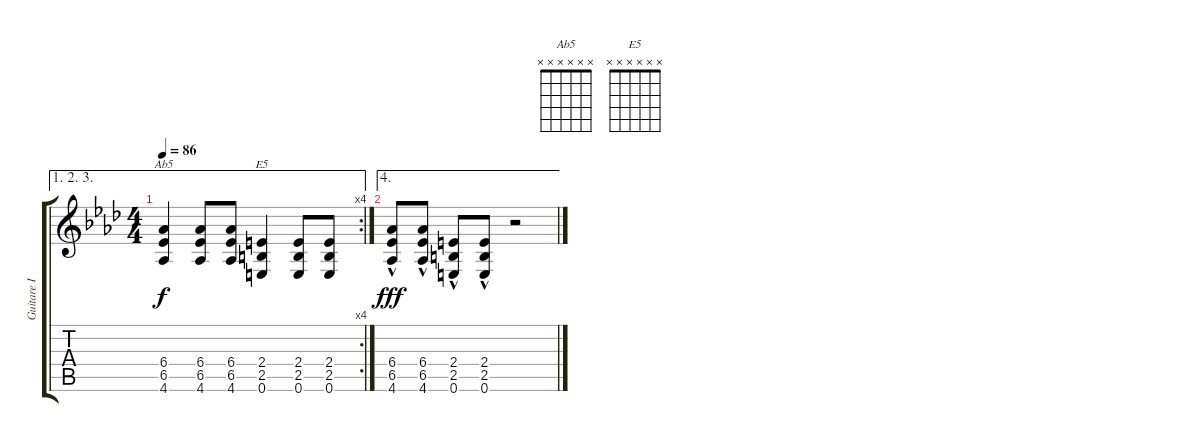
\track ("Guitare I" "Guitare I") {instrument electricguitarclean}
\staff {score tabs}
\tuning (E4 B3 G3 D3 A2 E2) {hide}
\chord ("Ab5" x x x x x x)
\chord ("E5" x x x x x x)
\ae (1 2 3)
\rc 4
\ts (4 4)
\tempo 86
\clef g2
\ks ab
(6.4 6.5 4.6).4{ch "Ab5" dy f} (6.4 6.5 4.6).8 (6.4 6.5 4.6).8 (2.4 2.5 0.6).4{ch "E5"} (2.4 2.5 0.6).8 (2.4 2.5 0.6).8 |
\ae 4
(6.4{hac} 6.5{hac} 4.6{hac}).8{dy fff} (6.4{hac} 6.5{hac} 4.6{hac}).8 (2.4{hac} 2.5{hac} 0.6{hac}).8 (2.4{hac} 2.5{hac} 0.6{hac}).8 r.2
